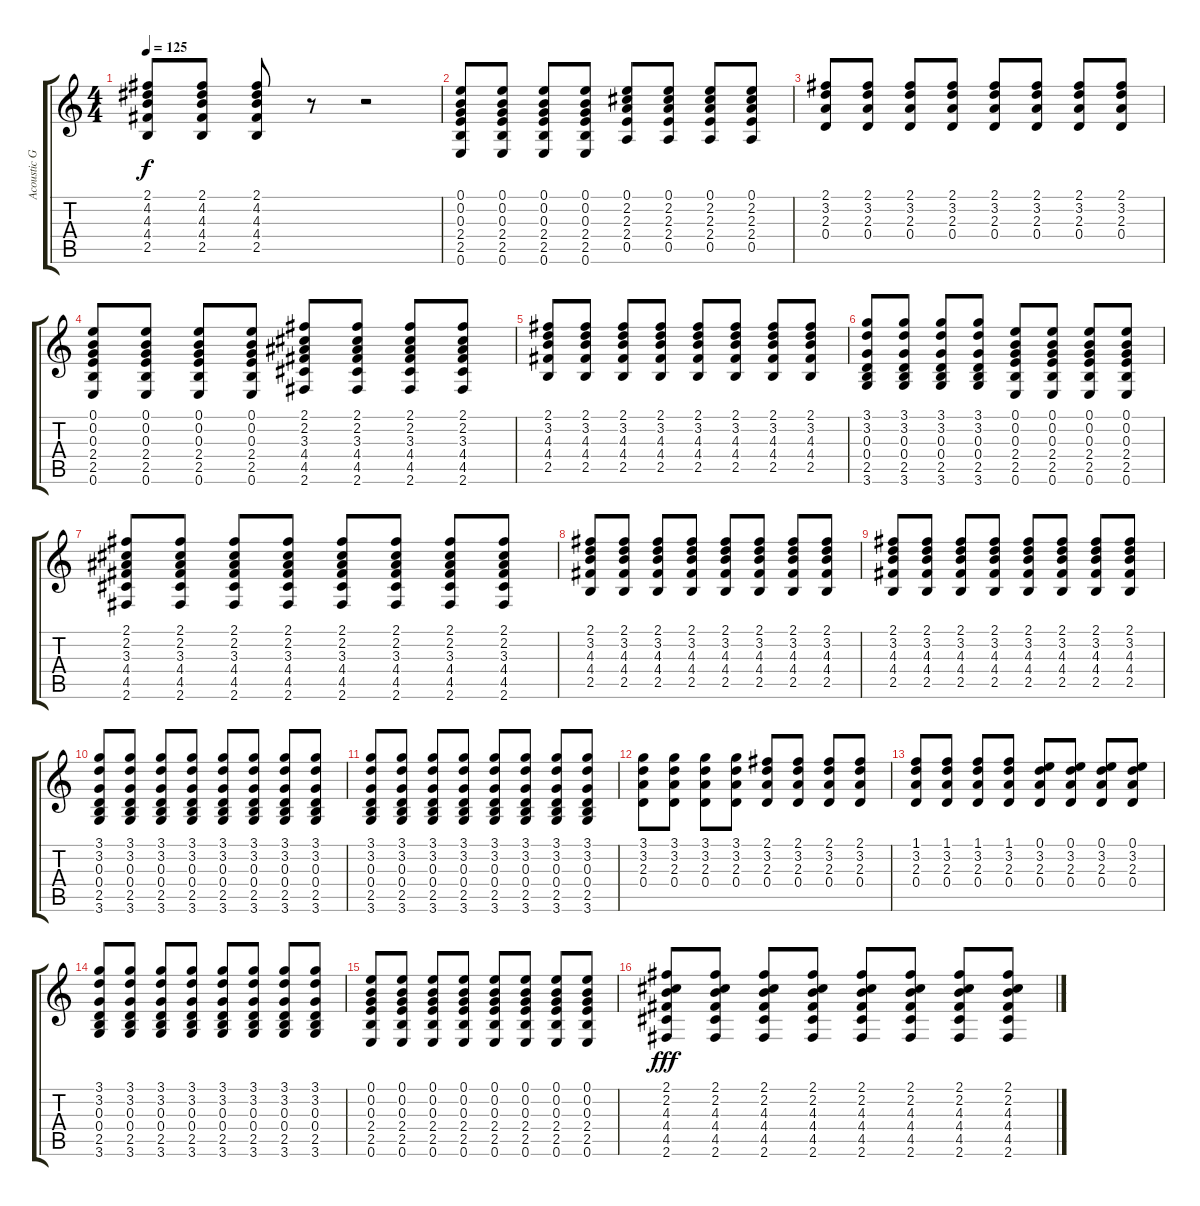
\track ("Acoustic Guitar" "Acoustic G") {instrument acousticguitarsteel}
\staff {score tabs}
\tuning (E4 B3 G3 D3 A2 E2) {hide}
\ts (4 4)
\tempo 125
\clef g2
\ks c
(2.1 4.2 4.3 4.4 2.5).8{dy f} (2.1 4.2 4.3 4.4 2.5).8 (2.1 4.2 4.3 4.4 2.5).8 r.8 r.2 |
(0.1 0.2 0.3 2.4 2.5 0.6).8 (0.1 0.2 0.3 2.4 2.5 0.6).8 (0.1 0.2 0.3 2.4 2.5 0.6).8 (0.1 0.2 0.3 2.4 2.5 0.6).8 (0.1 2.2 2.3 2.4 0.5).8 (0.1 2.2 2.3 2.4 0.5).8 (0.1 2.2 2.3 2.4 0.5).8 (0.1 2.2 2.3 2.4 0.5).8 |
(2.1 3.2 2.3 0.4).8 (2.1 3.2 2.3 0.4).8 (2.1 3.2 2.3 0.4).8 (2.1 3.2 2.3 0.4).8 (2.1 3.2 2.3 0.4).8 (2.1 3.2 2.3 0.4).8 (2.1 3.2 2.3 0.4).8 (2.1 3.2 2.3 0.4).8 |
(0.1 0.2 0.3 2.4 2.5 0.6).8 (0.1 0.2 0.3 2.4 2.5 0.6).8 (0.1 0.2 0.3 2.4 2.5 0.6).8 (0.1 0.2 0.3 2.4 2.5 0.6).8 (2.1 2.2 3.3 4.4 4.5 2.6).8 (2.1 2.2 3.3 4.4 4.5 2.6).8 (2.1 2.2 3.3 4.4 4.5 2.6).8 (2.1 2.2 3.3 4.4 4.5 2.6).8 |
(2.1 3.2 4.3 4.4 2.5).8 (2.1 3.2 4.3 4.4 2.5).8 (2.1 3.2 4.3 4.4 2.5).8 (2.1 3.2 4.3 4.4 2.5).8 (2.1 3.2 4.3 4.4 2.5).8 (2.1 3.2 4.3 4.4 2.5).8 (2.1 3.2 4.3 4.4 2.5).8 (2.1 3.2 4.3 4.4 2.5).8 |
(3.1 3.2 0.3 0.4 2.5 3.6).8 (3.1 3.2 0.3 0.4 2.5 3.6).8 (3.1 3.2 0.3 0.4 2.5 3.6).8 (3.1 3.2 0.3 0.4 2.5 3.6).8 (0.1 0.2 0.3 2.4 2.5 0.6).8 (0.1 0.2 0.3 2.4 2.5 0.6).8 (0.1 0.2 0.3 2.4 2.5 0.6).8 (0.1 0.2 0.3 2.4 2.5 0.6).8 |
(2.1 2.2 3.3 4.4 4.5 2.6).8 (2.1 2.2 3.3 4.4 4.5 2.6).8 (2.1 2.2 3.3 4.4 4.5 2.6).8 (2.1 2.2 3.3 4.4 4.5 2.6).8 (2.1 2.2 3.3 4.4 4.5 2.6).8 (2.1 2.2 3.3 4.4 4.5 2.6).8 (2.1 2.2 3.3 4.4 4.5 2.6).8 (2.1 2.2 3.3 4.4 4.5 2.6).8 |
(2.1 3.2 4.3 4.4 2.5).8 (2.1 3.2 4.3 4.4 2.5).8 (2.1 3.2 4.3 4.4 2.5).8 (2.1 3.2 4.3 4.4 2.5).8 (2.1 3.2 4.3 4.4 2.5).8 (2.1 3.2 4.3 4.4 2.5).8 (2.1 3.2 4.3 4.4 2.5).8 (2.1 3.2 4.3 4.4 2.5).8 |
(2.1 3.2 4.3 4.4 2.5).8 (2.1 3.2 4.3 4.4 2.5).8 (2.1 3.2 4.3 4.4 2.5).8 (2.1 3.2 4.3 4.4 2.5).8 (2.1 3.2 4.3 4.4 2.5).8 (2.1 3.2 4.3 4.4 2.5).8 (2.1 3.2 4.3 4.4 2.5).8 (2.1 3.2 4.3 4.4 2.5).8 |
(3.1 3.2 0.3 0.4 2.5 3.6).8{volume 11} (3.1 3.2 0.3 0.4 2.5 3.6).8 (3.1 3.2 0.3 0.4 2.5 3.6).8 (3.1 3.2 0.3 0.4 2.5 3.6).8 (3.1 3.2 0.3 0.4 2.5 3.6).8 (3.1 3.2 0.3 0.4 2.5 3.6).8 (3.1 3.2 0.3 0.4 2.5 3.6).8 (3.1 3.2 0.3 0.4 2.5 3.6).8 |
(3.1 3.2 0.3 0.4 2.5 3.6).8 (3.1 3.2 0.3 0.4 2.5 3.6).8 (3.1 3.2 0.3 0.4 2.5 3.6).8 (3.1 3.2 0.3 0.4 2.5 3.6).8 (3.1 3.2 0.3 0.4 2.5 3.6).8 (3.1 3.2 0.3 0.4 2.5 3.6).8 (3.1 3.2 0.3 0.4 2.5 3.6).8 (3.1 3.2 0.3 0.4 2.5 3.6).8 |
(3.1 3.2 2.3 0.4).8 (3.1 3.2 2.3 0.4).8 (3.1 3.2 2.3 0.4).8 (3.1 3.2 2.3 0.4).8 (2.1 3.2 2.3 0.4).8 (2.1 3.2 2.3 0.4).8 (2.1 3.2 2.3 0.4).8 (2.1 3.2 2.3 0.4).8 |
(1.1 3.2 2.3 0.4).8 (1.1 3.2 2.3 0.4).8 (1.1 3.2 2.3 0.4).8 (1.1 3.2 2.3 0.4).8 (0.1 3.2 2.3 0.4).8 (0.1 3.2 2.3 0.4).8 (0.1 3.2 2.3 0.4).8 (0.1 3.2 2.3 0.4).8 |
(3.1 3.2 0.3 0.4 2.5 3.6).8 (3.1 3.2 0.3 0.4 2.5 3.6).8 (3.1 3.2 0.3 0.4 2.5 3.6).8 (3.1 3.2 0.3 0.4 2.5 3.6).8 (3.1 3.2 0.3 0.4 2.5 3.6).8 (3.1 3.2 0.3 0.4 2.5 3.6).8 (3.1 3.2 0.3 0.4 2.5 3.6).8 (3.1 3.2 0.3 0.4 2.5 3.6).8 |
(0.1 0.2 0.3 2.4 2.5 0.6).8 (0.1 0.2 0.3 2.4 2.5 0.6).8 (0.1 0.2 0.3 2.4 2.5 0.6).8 (0.1 0.2 0.3 2.4 2.5 0.6).8 (0.1 0.2 0.3 2.4 2.5 0.6).8 (0.1 0.2 0.3 2.4 2.5 0.6).8 (0.1 0.2 0.3 2.4 2.5 0.6).8 (0.1 0.2 0.3 2.4 2.5 0.6).8 |
(2.1 2.2 4.3 4.4 4.5 2.6).8{dy fff} (2.1 2.2 4.3 4.4 4.5 2.6).8 (2.1 2.2 4.3 4.4 4.5 2.6).8 (2.1 2.2 4.3 4.4 4.5 2.6).8 (2.1 2.2 4.3 4.4 4.5 2.6).8 (2.1 2.2 4.3 4.4 4.5 2.6).8 (2.1 2.2 4.3 4.4 4.5 2.6).8 (2.1 2.2 4.3 4.4 4.5 2.6).8
